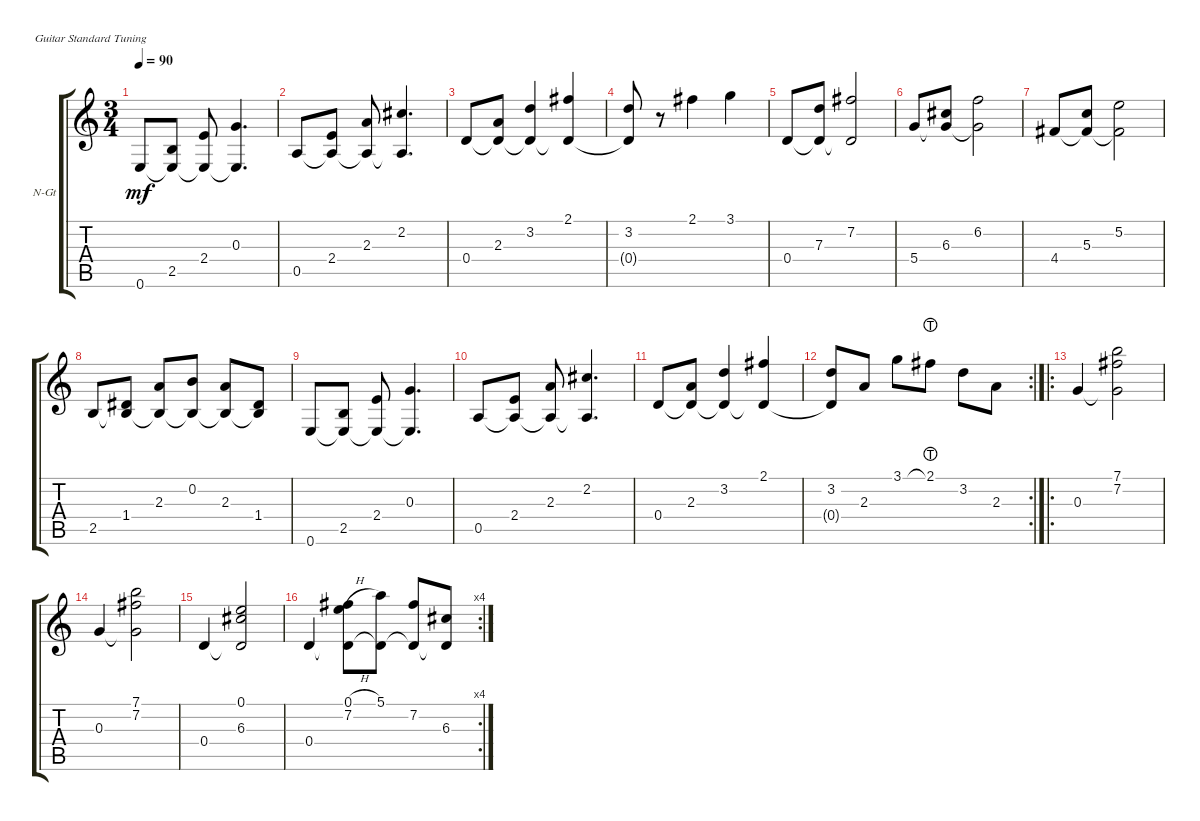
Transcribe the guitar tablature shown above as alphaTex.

\defaultSystemsLayout 4
\bracketExtendMode groupsimilarinstruments
\firstSystemTrackNameOrientation horizontal
\otherSystemsTrackNameOrientation horizontal
\track ("Nylon Guitar" "N-Gt") {instrument acousticguitarnylon}
\staff {score tabs}
\tuning (E4 B3 G3 D3 A2 E2)
\ts (3 4)
\tempo 90
\clef g2
\ks c
0.6.8{dy mf} (2.5 0.6{t}).8 (2.4 0.6{t}).8 (0.3 0.6{t}).4{d} |
0.5.8 (2.4 0.5{t}).8 (2.3 0.5{t}).8 (2.2 0.5{t}).4{d} |
0.4.8 (2.3 0.4{t}).8 (3.2 0.4{t}).4 (2.1 0.4{t}).4 |
(3.2 0.4{t}).8 r.8 2.1.4 3.1.4 |
0.4.8 (7.3 0.4{t}).8 (7.2 0.4{t}).2 |
5.4.8 (6.3 5.4{t}).8 (6.2 5.4{t}).2 |
4.4.8 (5.3 4.4{t}).8 (5.2 4.4{t}).2 |
2.5.8 (1.4 2.5{t}).8 (2.3 2.5{t}).8 (0.2 2.5{t}).8 (2.3 2.5{t}).8 (1.4 2.5{t}).8 |
0.6.8 (2.5 0.6{t}).8 (2.4 0.6{t}).8 (0.3 0.6{t}).4{d} |
0.5.8 (2.4 0.5{t}).8 (2.3 0.5{t}).8 (2.2 0.5{t}).4{d} |
0.4.8 (2.3 0.4{t}).8 (3.2 0.4{t}).4 (2.1 0.4{t}).4 |
\rc 2
(3.2 0.4{t}).8 2.3.8 3.1.8 2.1{lht}.8 3.2.8 2.3.8 |
\ro
0.3.4{beam split} (7.1 7.2 0.3{t}).2 |
0.3.4 (7.1 7.2 0.3{t}).2 |
0.4.4 (6.3 0.1 0.4{t}).2 |
\rc 4
0.4.4 (0.1{h} 7.2 0.4{t}).8 (5.1 0.4{t}).8 (7.2 0.4{t}).8 (6.3 0.4{t}).8
